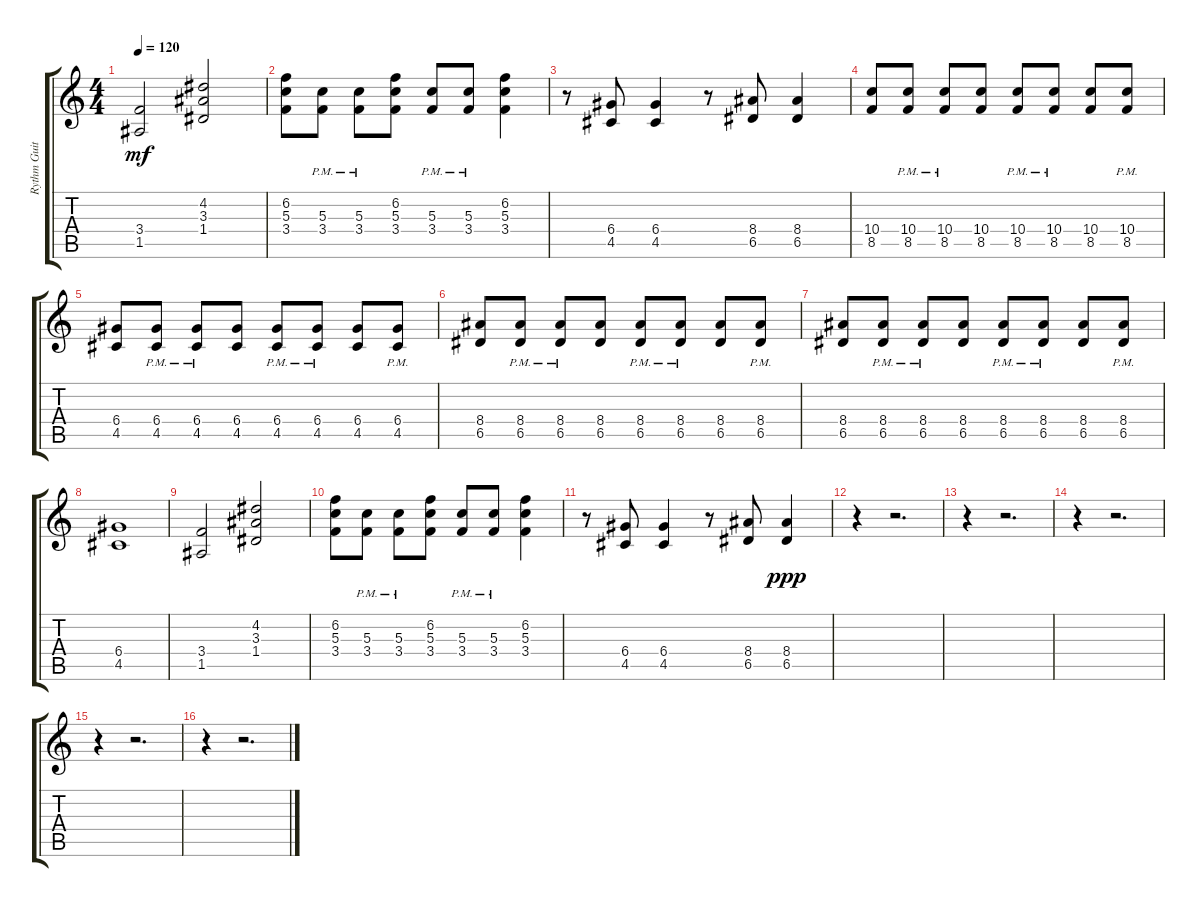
\track ("Rythm Guitar" "Rythm Guit") {instrument overdrivenguitar}
\staff {score tabs}
\tuning (E4 B3 G3 D3 A2 E2) {hide}
\ts (4 4)
\tempo 120
\clef g2
\ks c
(3.4 1.5).2{dy mf} (4.2 3.3 1.4).2 |
(6.2 5.3 3.4).8 (5.3{pm} 3.4{pm}).8 (5.3{pm} 3.4{pm}).8 (6.2 5.3 3.4).8 (5.3{pm} 3.4{pm}).8 (5.3{pm} 3.4{pm}).8 (6.2 5.3 3.4).4 |
r.8 (6.4 4.5).8 (6.4 4.5).4 r.8 (8.4 6.5).8 (8.4 6.5).4 |
(10.4 8.5).8 (10.4 8.5{pm}).8 (10.4 8.5{pm}).8 (10.4 8.5).8 (10.4 8.5{pm}).8 (10.4 8.5{pm}).8 (10.4 8.5).8 (10.4 8.5{pm}).8 |
(6.4 4.5).8 (6.4 4.5{pm}).8 (6.4 4.5{pm}).8 (6.4 4.5).8 (6.4 4.5{pm}).8 (6.4 4.5{pm}).8 (6.4 4.5).8 (6.4 4.5{pm}).8 |
(8.4 6.5).8 (8.4 6.5{pm}).8 (8.4 6.5{pm}).8 (8.4 6.5).8 (8.4 6.5{pm}).8 (8.4 6.5{pm}).8 (8.4 6.5).8 (8.4 6.5{pm}).8 |
(8.4 6.5).8 (8.4 6.5{pm}).8 (8.4 6.5{pm}).8 (8.4 6.5).8 (8.4 6.5{pm}).8 (8.4 6.5{pm}).8 (8.4 6.5).8 (8.4 6.5{pm}).8 |
(6.4 4.5).1 |
(3.4 1.5).2 (4.2 3.3 1.4).2 |
(6.2 5.3 3.4).8 (5.3{pm} 3.4{pm}).8 (5.3{pm} 3.4{pm}).8 (6.2 5.3 3.4).8 (5.3{pm} 3.4{pm}).8 (5.3{pm} 3.4{pm}).8 (6.2 5.3 3.4).4 |
r.8 (6.4 4.5).8 (6.4 4.5).4 r.8 (8.4 6.5).8 (8.4 6.5).4{dy ppp} |
r.4 r.2{d} |
r.4 r.2{d} |
r.4 r.2{d} |
r.4 r.2{d} |
r.4 r.2{d}
